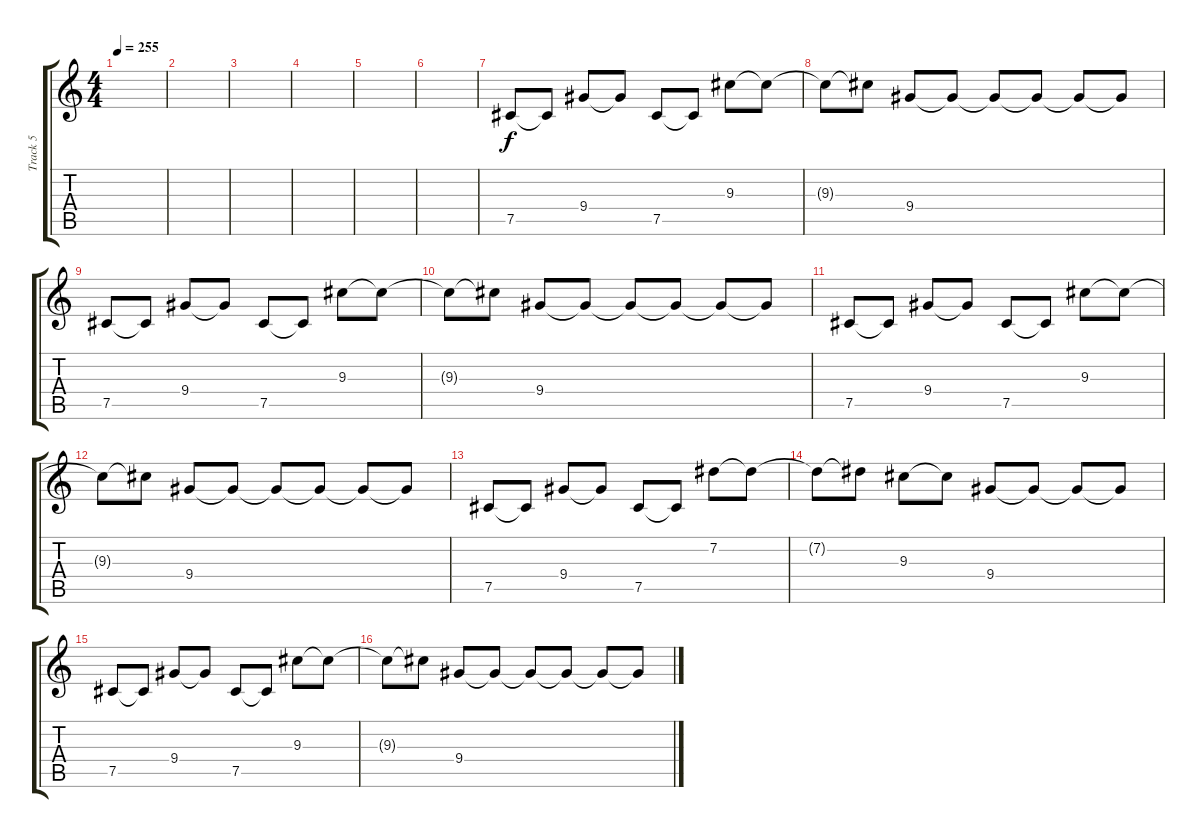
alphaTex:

\track ("Track 5" "Track 5") {instrument electricguitarclean}
\staff {score tabs}
\tuning (Db4 Ab3 E3 B2 Gb2 Db2) {hide}
\ts (4 4)
\tempo 255
\clef g2
\ks c
|
|
|
|
|
|
7.5.8 7.5{t}.8 9.4.8 9.4{t}.8 7.5.8 7.5{t}.8 9.3.8 9.3{t}.8 |
9.3{t}.8 9.3{t}.8 9.4.8 9.4{t}.8 9.4{t}.8 9.4{t}.8 9.4{t}.8 9.4{t}.8 |
7.5.8 7.5{t}.8 9.4.8 9.4{t}.8 7.5.8 7.5{t}.8 9.3.8 9.3{t}.8 |
9.3{t}.8 9.3{t}.8 9.4.8 9.4{t}.8 9.4{t}.8 9.4{t}.8 9.4{t}.8 9.4{t}.8 |
7.5.8 7.5{t}.8 9.4.8 9.4{t}.8 7.5.8 7.5{t}.8 9.3.8 9.3{t}.8 |
9.3{t}.8 9.3{t}.8 9.4.8 9.4{t}.8 9.4{t}.8 9.4{t}.8 9.4{t}.8 9.4{t}.8 |
7.5.8 7.5{t}.8 9.4.8 9.4{t}.8 7.5.8 7.5{t}.8 7.2.8 7.2{t}.8 |
7.2{t}.8 7.2{t}.8 9.3.8 9.3{t}.8 9.4.8 9.4{t}.8 9.4{t}.8 9.4{t}.8 |
7.5.8 7.5{t}.8 9.4.8 9.4{t}.8 7.5.8 7.5{t}.8 9.3.8 9.3{t}.8 |
9.3{t}.8 9.3{t}.8 9.4.8 9.4{t}.8 9.4{t}.8 9.4{t}.8 9.4{t}.8 9.4{t}.8
